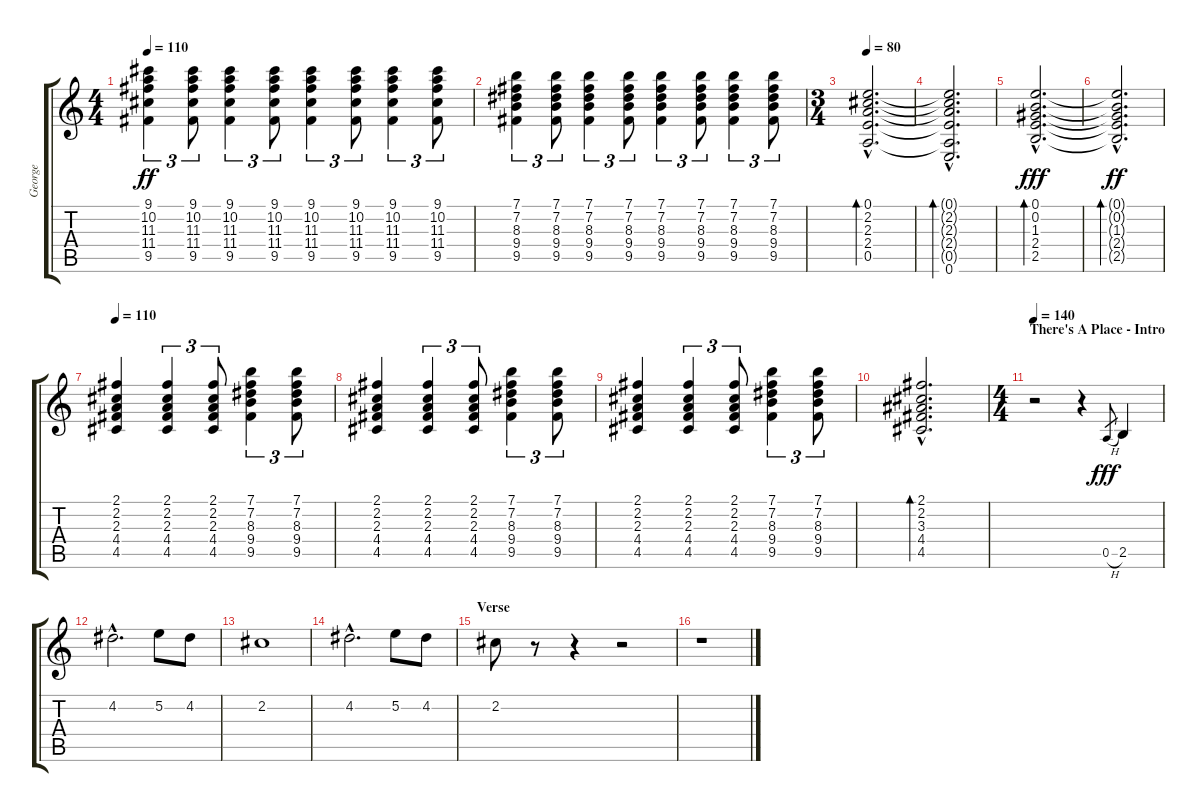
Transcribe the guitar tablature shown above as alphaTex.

\track ("George" "George") {instrument acousticguitarnylon}
\staff {score tabs}
\tuning (E4 B3 G3 D3 A2 E2) {hide}
\ts (4 4)
\tempo 110
\clef g2
\ks c
(9.1 10.2 11.3 11.4 9.5).4{tu (3 2) dy ff} (9.1 10.2 11.3 11.4 9.5).8{tu (3 2)} (9.1 10.2 11.3 11.4 9.5).4{tu (3 2)} (9.1 10.2 11.3 11.4 9.5).8{tu (3 2)} (9.1 10.2 11.3 11.4 9.5).4{tu (3 2)} (9.1 10.2 11.3 11.4 9.5).8{tu (3 2)} (9.1 10.2 11.3 11.4 9.5).4{tu (3 2)} (9.1 10.2 11.3 11.4 9.5).8{tu (3 2)} |
(7.1 7.2 8.3 9.4 9.5).4{tu (3 2)} (7.1 7.2 8.3 9.4 9.5).8{tu (3 2)} (7.1 7.2 8.3 9.4 9.5).4{tu (3 2)} (7.1 7.2 8.3 9.4 9.5).8{tu (3 2)} (7.1 7.2 8.3 9.4 9.5).4{tu (3 2)} (7.1 7.2 8.3 9.4 9.5).8{tu (3 2)} (7.1 7.2 8.3 9.4 9.5).4{tu (3 2)} (7.1 7.2 8.3 9.4 9.5).8{tu (3 2)} |
\ts (3 4)
\tempo 80
(0.1{hac} 2.2{hac} 2.3{hac} 2.4{hac} 0.5{hac}).2{d bd 480} |
(0.1{hac t} 2.2{hac t} 2.3{hac t} 2.4{hac t} 0.5{hac t} 0.6{hac}).2{d bd 480} |
(0.1{hac} 0.2{hac} 1.3{hac} 2.4{hac} 2.5{hac}).2{d bd 480 dy fff} |
(0.1{hac t} 0.2{hac t} 1.3{hac t} 2.4{hac t} 2.5{hac t}).2{d bd 480 dy ff} |
\tempo 110
(2.1 2.2 2.3 4.4 4.5).4 (2.1 2.2 2.3 4.4 4.5).4{tu (3 2)} (2.1 2.2 2.3 4.4 4.5).8{tu (3 2)} (7.1 7.2 8.3 9.4 9.5).4{tu (3 2)} (7.1 7.2 8.3 9.4 9.5).8{tu (3 2)} |
(2.1 2.2 2.3 4.4 4.5).4 (2.1 2.2 2.3 4.4 4.5).4{tu (3 2)} (2.1 2.2 2.3 4.4 4.5).8{tu (3 2)} (7.1 7.2 8.3 9.4 9.5).4{tu (3 2)} (7.1 7.2 8.3 9.4 9.5).8{tu (3 2)} |
(2.1 2.2 2.3 4.4 4.5).4 (2.1 2.2 2.3 4.4 4.5).4{tu (3 2)} (2.1 2.2 2.3 4.4 4.5).8{tu (3 2)} (7.1 7.2 8.3 9.4 9.5).4{tu (3 2)} (7.1 7.2 8.3 9.4 9.5).8{tu (3 2)} |
(2.1{hac} 2.2{hac} 3.3{hac} 4.4{hac} 4.5{hac}).2{d bd 480} |
\ts (4 4)
\section ("" "There's A Place - Intro")
\tempo 140
r.2{volume 16 balance 11 instrument electricguitarjazz} r.4 0.5{h}.8{gr dy fff} 2.5.4{instrument electricguitarmuted} |
4.2{hac}.2{d instrument electricguitarjazz} 5.2.8 4.2.8 |
2.2.1 |
4.2{hac}.2{d} 5.2.8 4.2.8 |
\section ("" "Verse")
2.2.8 r.8 r.4 r.2 |
r.1
